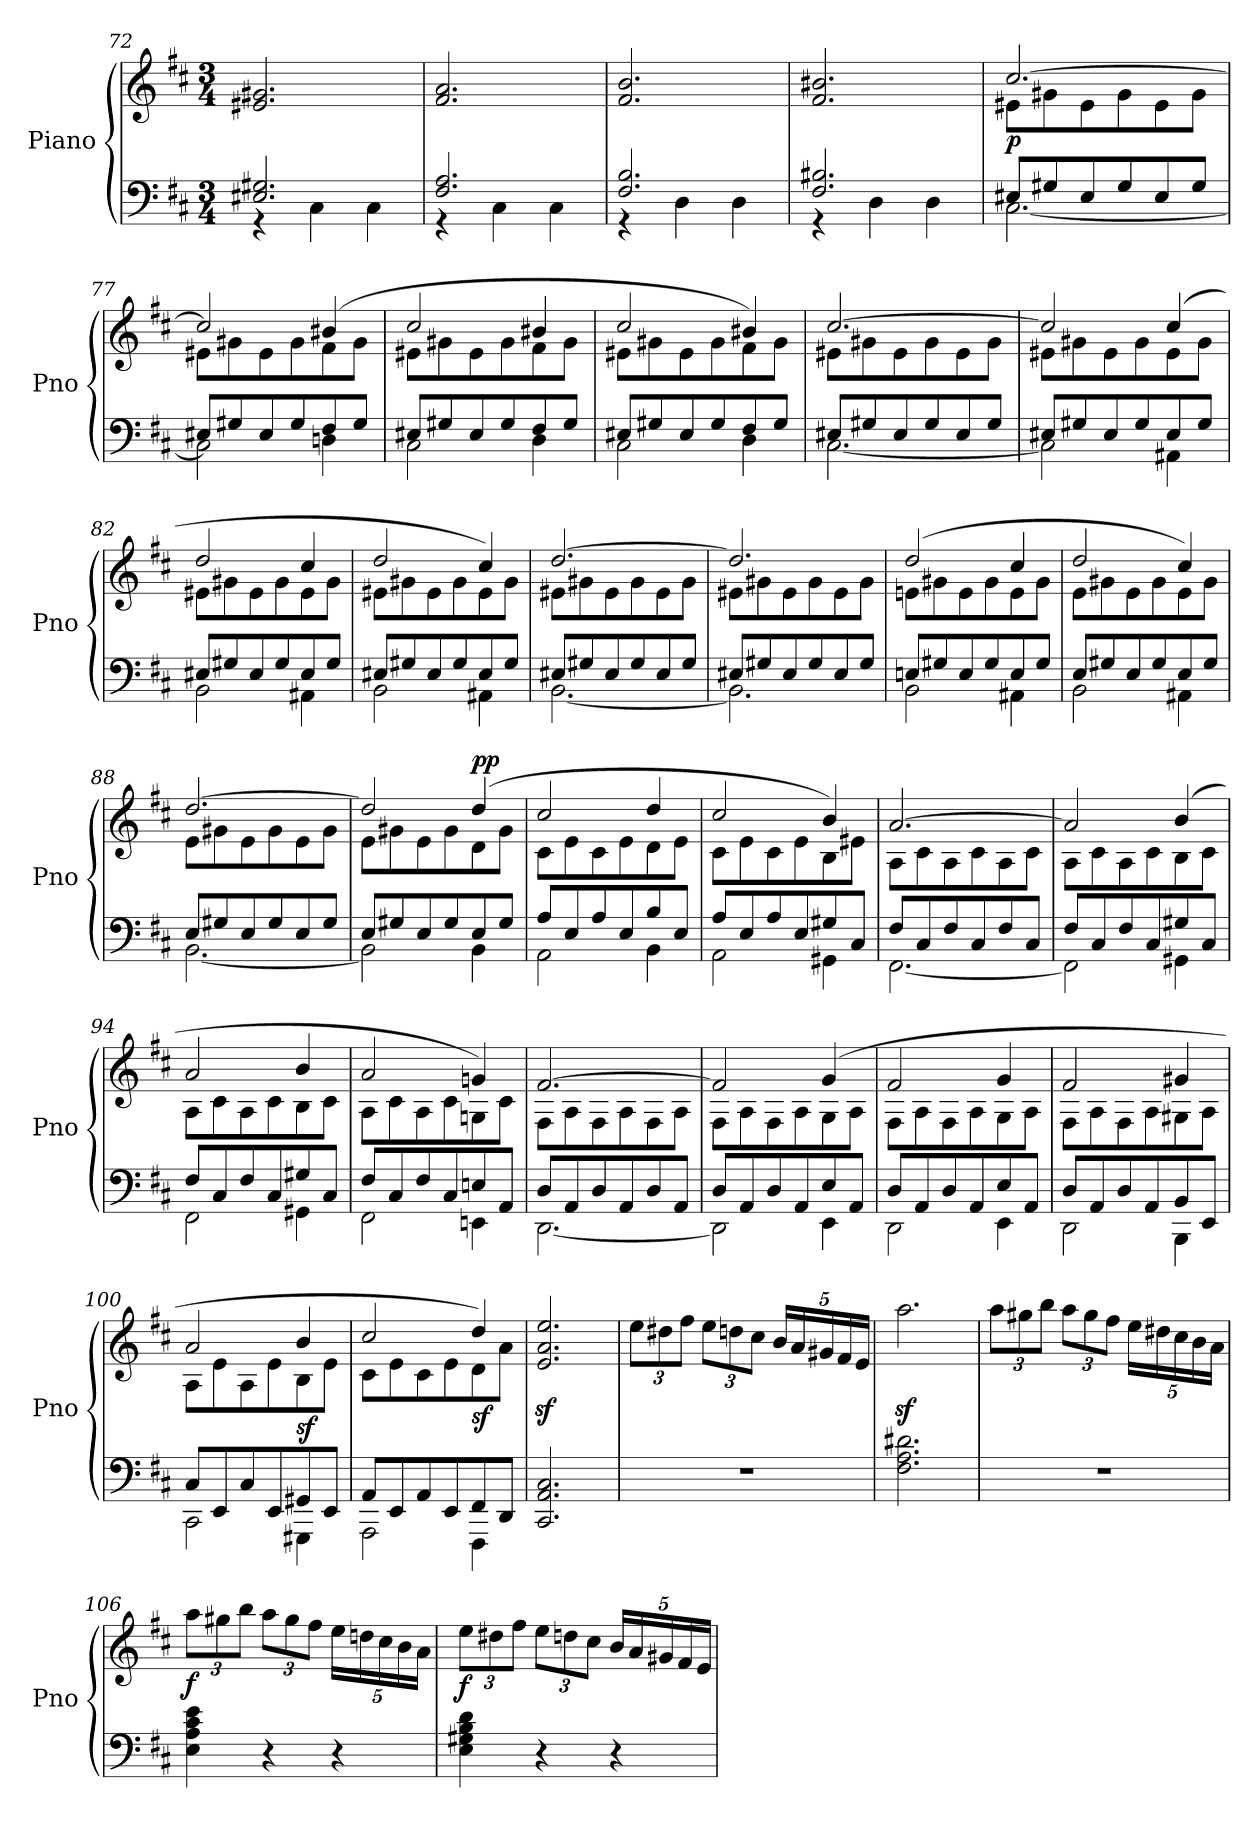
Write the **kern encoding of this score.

**kern	**kern	**dynam
*part1	*part1	*part1
*staff2	*staff1	*staff1/2
*I"Piano	*	*
*I'Pno	*	*
*clefF4	*clefG2	*
*k[f#c#]	*k[f#c#]	*
*M3/4	*M3/4	*
=72	=72	=72
*^	*	*
2.E#X/ 2.G#X/	4r	2.e#X/ 2.g#X/	.
.	4C#\	.	.
.	4C#\	.	.
=73	=73	=73	=73
2.F#/ 2.A/	4r	2.f#/ 2.a/	.
.	4C#\	.	.
.	4C#\	.	.
=74	=74	=74	=74
2.F#/ 2.B/	4r	2.f#/ 2.b/	.
.	4D\	.	.
.	4D\	.	.
=75	=75	=75	=75
2.F#/ 2.B#X/	4r	2.f#/ 2.b#X/	.
.	4D\	.	.
.	4D\	.	.
!!LO:LB:g=z
=76	=76	=76	=76
*	*	*^	*
!	!	!	!	!LO:DY:b
8E#X/L	[2.C#\	[2.cc#/	8e#X\L	p
8G#X/	.	.	8g#X\	.
8E#/	.	.	8e#\	.
8G#/	.	.	8g#\	.
8E#/	.	.	8e#\	.
8G#/J	.	.	8g#\J	.
!!LO:LB:g=z	!!
=77	=77	=77	=77	=77
8E#X/L	2C#\]	2cc#/]	8e#X\L	.
8G#X/	.	.	8g#X\	.
8E#/	.	.	8e#\	.
8G#/	.	.	8g#\	.
8F#/	4Dn\	(4b#X/	8f#\	.
8G#/J	.	.	8g#\J	.
=78	=78	=78	=78	=78
8E#X/L	2C#\	2cc#/	8e#X\L	.
8G#X/	.	.	8g#X\	.
8E#/	.	.	8e#\	.
8G#/	.	.	8g#\	.
8F#/	4D\	4b#X/	8f#\	.
8G#/J	.	.	8g#\J	.
=79	=79	=79	=79	=79
8E#X/L	2C#\	2cc#/	8e#X\L	.
8G#X/	.	.	8g#X\	.
8E#/	.	.	8e#\	.
8G#/	.	.	8g#\	.
8F#/	4D\	4b#X/)	8f#\	.
8G#/J	.	.	8g#\J	.
=80	=80	=80	=80	=80
8E#X/L	[2.C#\	[2.cc#/	8e#X\L	.
8G#X/	.	.	8g#X\	.
8E#/	.	.	8e#\	.
8G#/	.	.	8g#\	.
8E#/	.	.	8e#\	.
8G#/J	.	.	8g#\J	.
=81	=81	=81	=81	=81
8E#X/L	2C#\]	2cc#/]	8e#X\L	.
8G#X/	.	.	8g#X\	.
8E#/	.	.	8e#\	.
8G#/	.	.	8g#\	.
8E#/	4AA#X\	(4cc#/	8e#\	.
8G#/J	.	.	8g#\J	.
!!LO:LB:g=z	!!
=82	=82	=82	=82	=82
8E#X/L	2BB\	2dd/	8e#X\L	.
8G#X/	.	.	8g#X\	.
8E#/	.	.	8e#\	.
8G#/	.	.	8g#\	.
8E#/	4AA#X\	4cc#/	8e#\	.
8G#/J	.	.	8g#\J	.
!!LO:LB:g=z	!!
=83	=83	=83	=83	=83
8E#X/L	2BB\	2dd/	8e#X\L	.
8G#X/	.	.	8g#X\	.
8E#/	.	.	8e#\	.
8G#/	.	.	8g#\	.
8E#/	4AA#X\	4cc#/)	8e#\	.
8G#/J	.	.	8g#\J	.
=84	=84	=84	=84	=84
8E#X/L	[2.BB\	[2.dd/	8e#X\L	.
8G#X/	.	.	8g#X\	.
8E#/	.	.	8e#\	.
8G#/	.	.	8g#\	.
8E#/	.	.	8e#\	.
8G#/J	.	.	8g#\J	.
=85	=85	=85	=85	=85
8E#X/L	2.BB\]	2.dd/]	8e#X\L	.
8G#X/	.	.	8g#X\	.
8E#/	.	.	8e#\	.
8G#/	.	.	8g#\	.
8E#/	.	.	8e#\	.
8G#/J	.	.	8g#\J	.
=86	=86	=86	=86	=86
!	!	!	!	!LO:DY:b
8En/L	2BB\	(2dd/	8en\L	other-dynamics
8G#X/	.	.	8g#X\	.
8E/	.	.	8e\	.
8G#/	.	.	8g#\	.
8E/	4AA#X\	4cc#/	8e\	.
8G#/J	.	.	8g#\J	.
=87	=87	=87	=87	=87
8E/L	2BB\	2dd/	8e\L	.
8G#X/	.	.	8g#X\	.
8E/	.	.	8e\	.
8G#/	.	.	8g#\	.
8E/	4AA#X\	4cc#/)	8e\	.
8G#/J	.	.	8g#\J	.
=88	=88	=88	=88	=88
8E/L	[2.BB\	[2.dd/	8e\L	.
8G#X/	.	.	8g#X\	.
8E/	.	.	8e\	.
8G#/	.	.	8g#\	.
8E/	.	.	8e\	.
8G#/J	.	.	8g#\J	.
!!LO:PB:g=z	!!
=89	=89	=89	=89	=89
8E/L	2BB\]	2dd/]	8e\L	.
8G#X/	.	.	8g#X\	.
8E/	.	.	8e\	.
8G#/	.	.	8g#\	.
!	!	!	!	!LO:DY:b=2
!	!	!	!	!LO:DY:n=1:a
8E/	4BB\	(4dd/	8d\	p p
8G#/J	.	.	8g#\J	.
=90	=90	=90	=90	=90
8A/L	2AA\	2cc#/	8c#\L	.
8E/	.	.	8e\	.
8A/	.	.	8c#\	.
8E/	.	.	8e\	.
8B/	4BB\	4dd/	8d\	.
8E/J	.	.	8e\J	.
=91	=91	=91	=91	=91
8A/L	2AA\	2cc#/	8c#\L	.
8E/	.	.	8e\	.
8A/	.	.	8c#\	.
8E/	.	.	8e\	.
8G#X/	4GG#X\	4b/)	8B\	.
8C#/J	.	.	8e#X\J	.
=92	=92	=92	=92	=92
8F#/L	[2.FF#\	[2.a/	8A\L	.
8C#/	.	.	8c#\	.
8F#/	.	.	8A\	.
8C#/	.	.	8c#\	.
8F#/	.	.	8A\	.
8C#/J	.	.	8c#\J	.
=93	=93	=93	=93	=93
8F#/L	2FF#\]	2a/]	8A\L	.
8C#/	.	.	8c#\	.
8F#/	.	.	8A\	.
8C#/	.	.	8c#\	.
8G#X/	4GG#X\	(4b/	8B\	.
8C#/J	.	.	8c#\J	.
=94	=94	=94	=94	=94
8F#/L	2FF#\	2a/	8A\L	.
8C#/	.	.	8c#\	.
8F#/	.	.	8A\	.
8C#/	.	.	8c#\	.
8G#X/	4GG#X\	4b/	8B\	.
8C#/J	.	.	8c#\J	.
!!LO:LB:g=z	!!
=95	=95	=95	=95	=95
8F#/L	2FF#\	2a/	8A\L	.
8C#/	.	.	8c#\	.
8F#/	.	.	8A\	.
8C#/	.	.	8c#\	.
8En/	4EEn\	4gn/)	8Gn\	.
8AA/J	.	.	8c#\J	.
=96	=96	=96	=96	=96
8D/L	[2.DD\	[2.f#/	8F#\L	.
8AA/	.	.	8A\	.
!	!	!	!	!LO:DY:a
8D/	.	.	8F#\	other-dynamics
8AA/	.	.	8A\	.
8D/	.	.	8F#\	.
8AA/J	.	.	8A\J	.
=97	=97	=97	=97	=97
8D/L	2DD\]	2f#/]	8F#\L	.
8AA/	.	.	8A\	.
8D/	.	.	8F#\	.
8AA/	.	.	8A\	.
8E/	4EE\	(4g/	8G\	.
8AA/J	.	.	8A\J	.
=98	=98	=98	=98	=98
8D/L	2DD\	2f#/	8F#\L	.
8AA/	.	.	8A\	.
8D/	.	.	8F#\	.
8AA/	.	.	8A\	.
8E/	4EE\	4g/	8G\	.
8AA/J	.	.	8A\J	.
=99	=99	=99	=99	=99
8D/L	2DD\	2f#/	8F#\L	.
8AA/	.	.	8A\	.
8D/	.	.	8F#\	.
8AA/	.	.	8A\	.
!	!	!	!	!LO:DY:b=2
!	!	!	!	!LO:DY:n=1:a
8BB/	4BBB\	4g#X/	8G#X\	sf sf
8EE/J	.	.	8A\J	.
!!LO:LB:g=z	!!
=100	=100	=100	=100	=100
8C#/L	2CC#\	2a/	8A\L	.
8EE/	.	.	8e\	.
8C#/	.	.	8A\	.
8EE/	.	.	8e\	.
!	!	!	!	!LO:DY:b
8GG#X/	4GGG#X\	4b/	8B\	sf
8EE/J	.	.	8e\J	.
=101	=101	=101	=101	=101
8AA/L	2AAA\	2cc#/	8c#\L	.
8EE/	.	.	8e\	.
8AA/	.	.	8c#\	.
8EE/	.	.	8e\	.
!	!	!	!	!LO:DY:b
8FF#/	4FFF#\	4dd/)	8d\	sf
8DD/J	.	.	8a\J	.
*v	*v	*	*	*
*	*v	*v	*
=102	=102	=102
2.CC#/ 2.AA/ 2.C#/	2.e/z< 2.a/z< 2.ee/z<	.
=103	=103	=103
*	*Xbrackettup	*
2.r	12ee\L	.
.	12dd#X\	.
.	12ff#\J	.
.	12ee\L	.
.	12ddn\	.
.	12cc#\J	.
.	20b/LL	.
.	20a/	.
.	20g#X/	.
.	20f#/	.
.	20e/JJ	.
=104	=104	=104
2.F#\ 2.A\ 2.d#X\	2.aaz<\	.
=105	=105	=105
2.r	12aa\L	.
.	12gg#X\	.
.	12bb\J	.
.	12aa\L	.
.	12gg#\	.
.	12ff#\J	.
.	20ee\LL	.
.	20dd#X\	.
.	20cc#\	.
.	20b\	.
.	20a\JJ	.
!!LO:LB:g=z
=106	=106	=106
!	!	!LO:DY:b
4E\ 4A\ 4c#\ 4e\	12aa\L	f
.	12gg#X\	.
.	12bb\J	.
4r	12aa\L	.
.	12gg#\	.
.	12ff#\J	.
4r	20ee\LL	.
.	20ddn\	.
.	20cc#\	.
.	20b\	.
.	20a\JJ	.
=107	=107	=107
!	!	!LO:DY:b
4E\ 4G#X\ 4B\ 4d\	12ee\L	f
.	12dd#X\	.
.	12ff#\J	.
4r	12ee\L	.
.	12ddn\	.
.	12cc#\J	.
4r	20b/LL	.
.	20a/	.
.	20g#X/	.
.	20f#/	.
.	20e/JJ	.
=	=	=
*-	*-	*-
